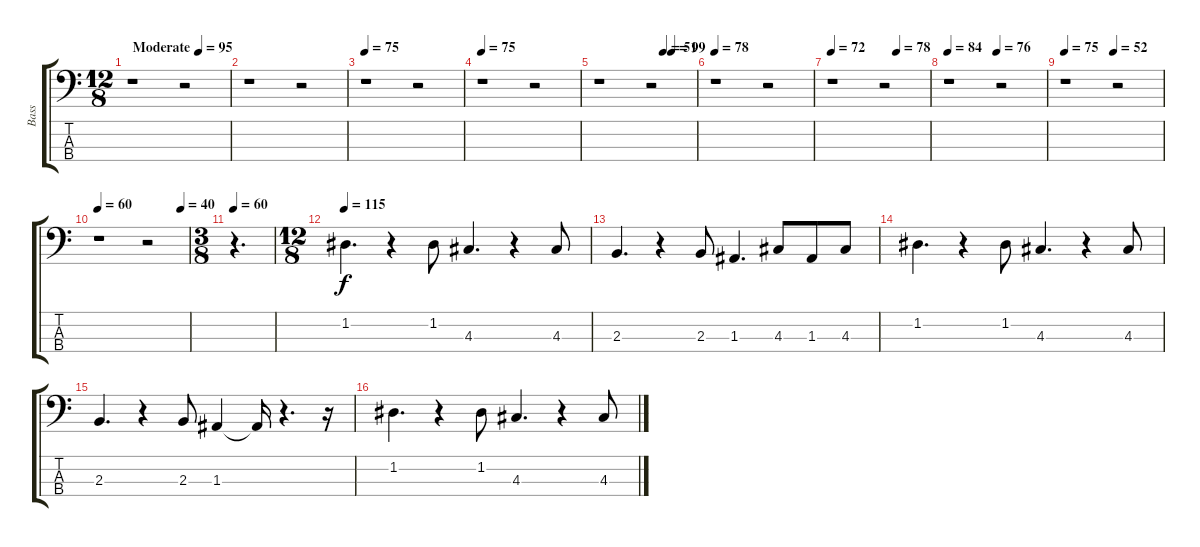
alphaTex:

\track ("Bass" "Bass") {instrument acousticbass}
\staff {score tabs}
\tuning (G2 D2 A1 E1) {hide}
\ts (12 8)
\tempo (95 "Moderate")
\clef f4
\ks c
r.1{dy f instrument acousticbass} r.2 |
r.1 r.2 |
\tempo 75
r.1 r.2 |
\tempo 75
r.1 r.2 |
\tempo (51 0.6666666666666666)
\tempo (99 0.75)
r.1 r.2 |
\tempo 78
r.1 r.2 |
\tempo 72
\tempo (78 0.6666666666666666)
r.1 r.2 |
\tempo 84
\tempo (76 0.5)
r.1 r.2 |
\tempo 75
\tempo (52 0.5)
r.1 r.2 |
\tempo 60
\tempo (40 0.9166666666666666)
r.1 r.2 |
\ts (3 8)
\tempo 60
r.4{d} |
\ts (12 8)
\tempo 115
1.2.4{d} r.4 1.2.8 4.3.4{d} r.4 4.3.8 |
2.3.4{d} r.4 2.3.8 1.3.4{d} 4.3.8 1.3.8 4.3.8 |
1.2.4{d} r.4 1.2.8 4.3.4{d} r.4 4.3.8 |
2.3.4{d} r.4 2.3.8 1.3.4 1.3{t}.16 r.4{d} r.16 |
1.2.4{d} r.4 1.2.8 4.3.4{d} r.4 4.3.8
